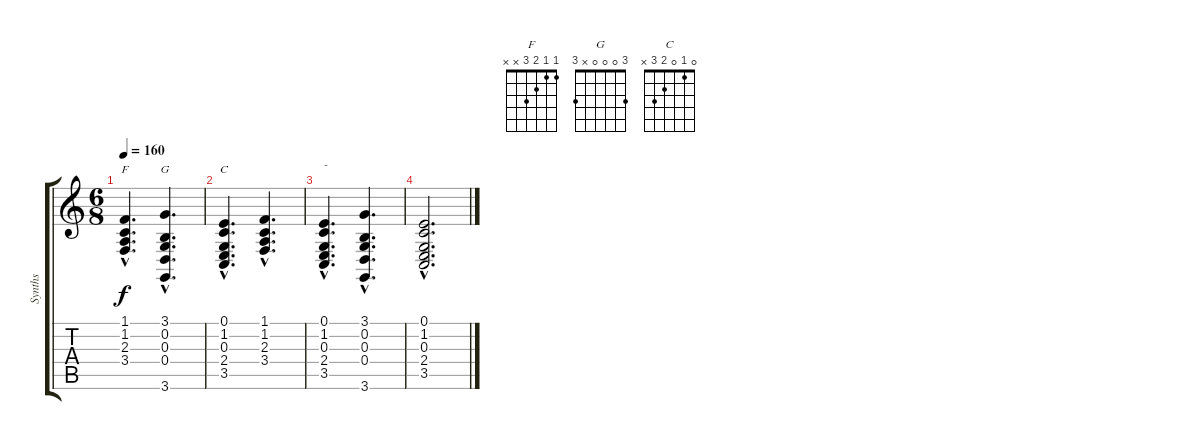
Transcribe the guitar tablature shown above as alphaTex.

\track ("Synths" "Synths") {instrument pad2warm}
\staff {score tabs}
\tuning (E4 B3 G3 D3 A2 E2) {hide}
\chord ("F" 1 1 2 3 x x)
\chord ("G" 3 0 0 0 x 3)
\chord ("C" 0 1 0 2 3 x)
\ts (6 8)
\tempo 160
\clef g2
\ks c
(1.1{hac} 1.2{hac} 2.3{hac} 3.4{hac}).4{d ch "F" dy f} (3.1{hac} 0.2{hac} 0.3{hac} 0.4{hac} 3.6{hac}).4{d ch "G"} |
(0.1{hac} 1.2{hac} 0.3{hac} 2.4{hac} 3.5{hac}).4{d ch "C"} (1.1{hac} 1.2{hac} 2.3{hac} 3.4{hac}).4{d} |
(0.1{hac} 1.2{hac} 0.3{hac} 2.4{hac} 3.5{hac}).4{d txt "-"} (3.1{hac} 0.2{hac} 0.3{hac} 0.4{hac} 3.6{hac}).4{d} |
(0.1{hac} 1.2{hac} 0.3{hac} 2.4{hac} 3.5{hac}).2{d}
